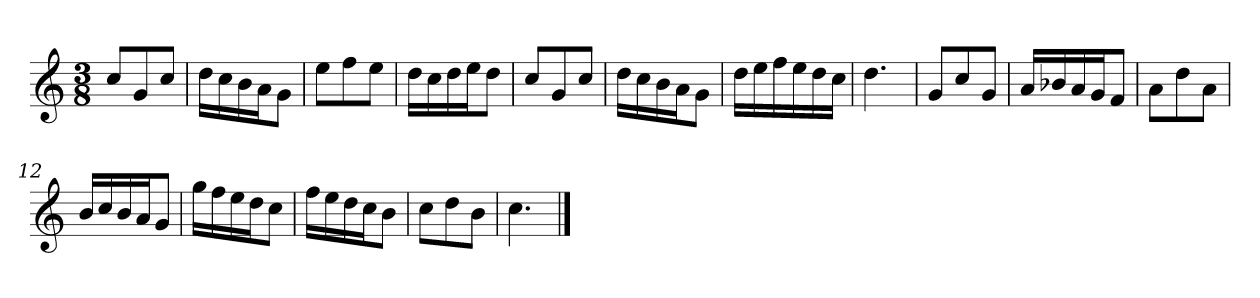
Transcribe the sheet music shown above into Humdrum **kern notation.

**kern
*part1
*staff1
*k[]
*M3/8
*MM120
=1
8ccL
8g
8ccJ
=2
16ddLL
16cc
16b
16aJ
8gJ
=3
8eeL
8ff
8eeJ
=4
16ddLL
16cc
16dd
16eeJ
8ddJ
=5
8ccL
8g
8ccJ
=6
16ddLL
16cc
16b
16aJ
8gJ
=7
16ddLL
16ee
16ff
16ee
16dd
16ccJJ
=8
4.dd
=9
8gL
8cc
8gJ
=10
16aLL
16b-X
16a
16gJ
8fJ
=11
8aL
8dd
8aJ
=12
16bLL
16cc
16b
16aJ
8gJ
=13
16ggLL
16ff
16ee
16ddJ
8ccJ
=14
16ffLL
16ee
16dd
16ccJ
8bJ
=15
8ccL
8dd
8bJ
=16
4.cc
==
*-
